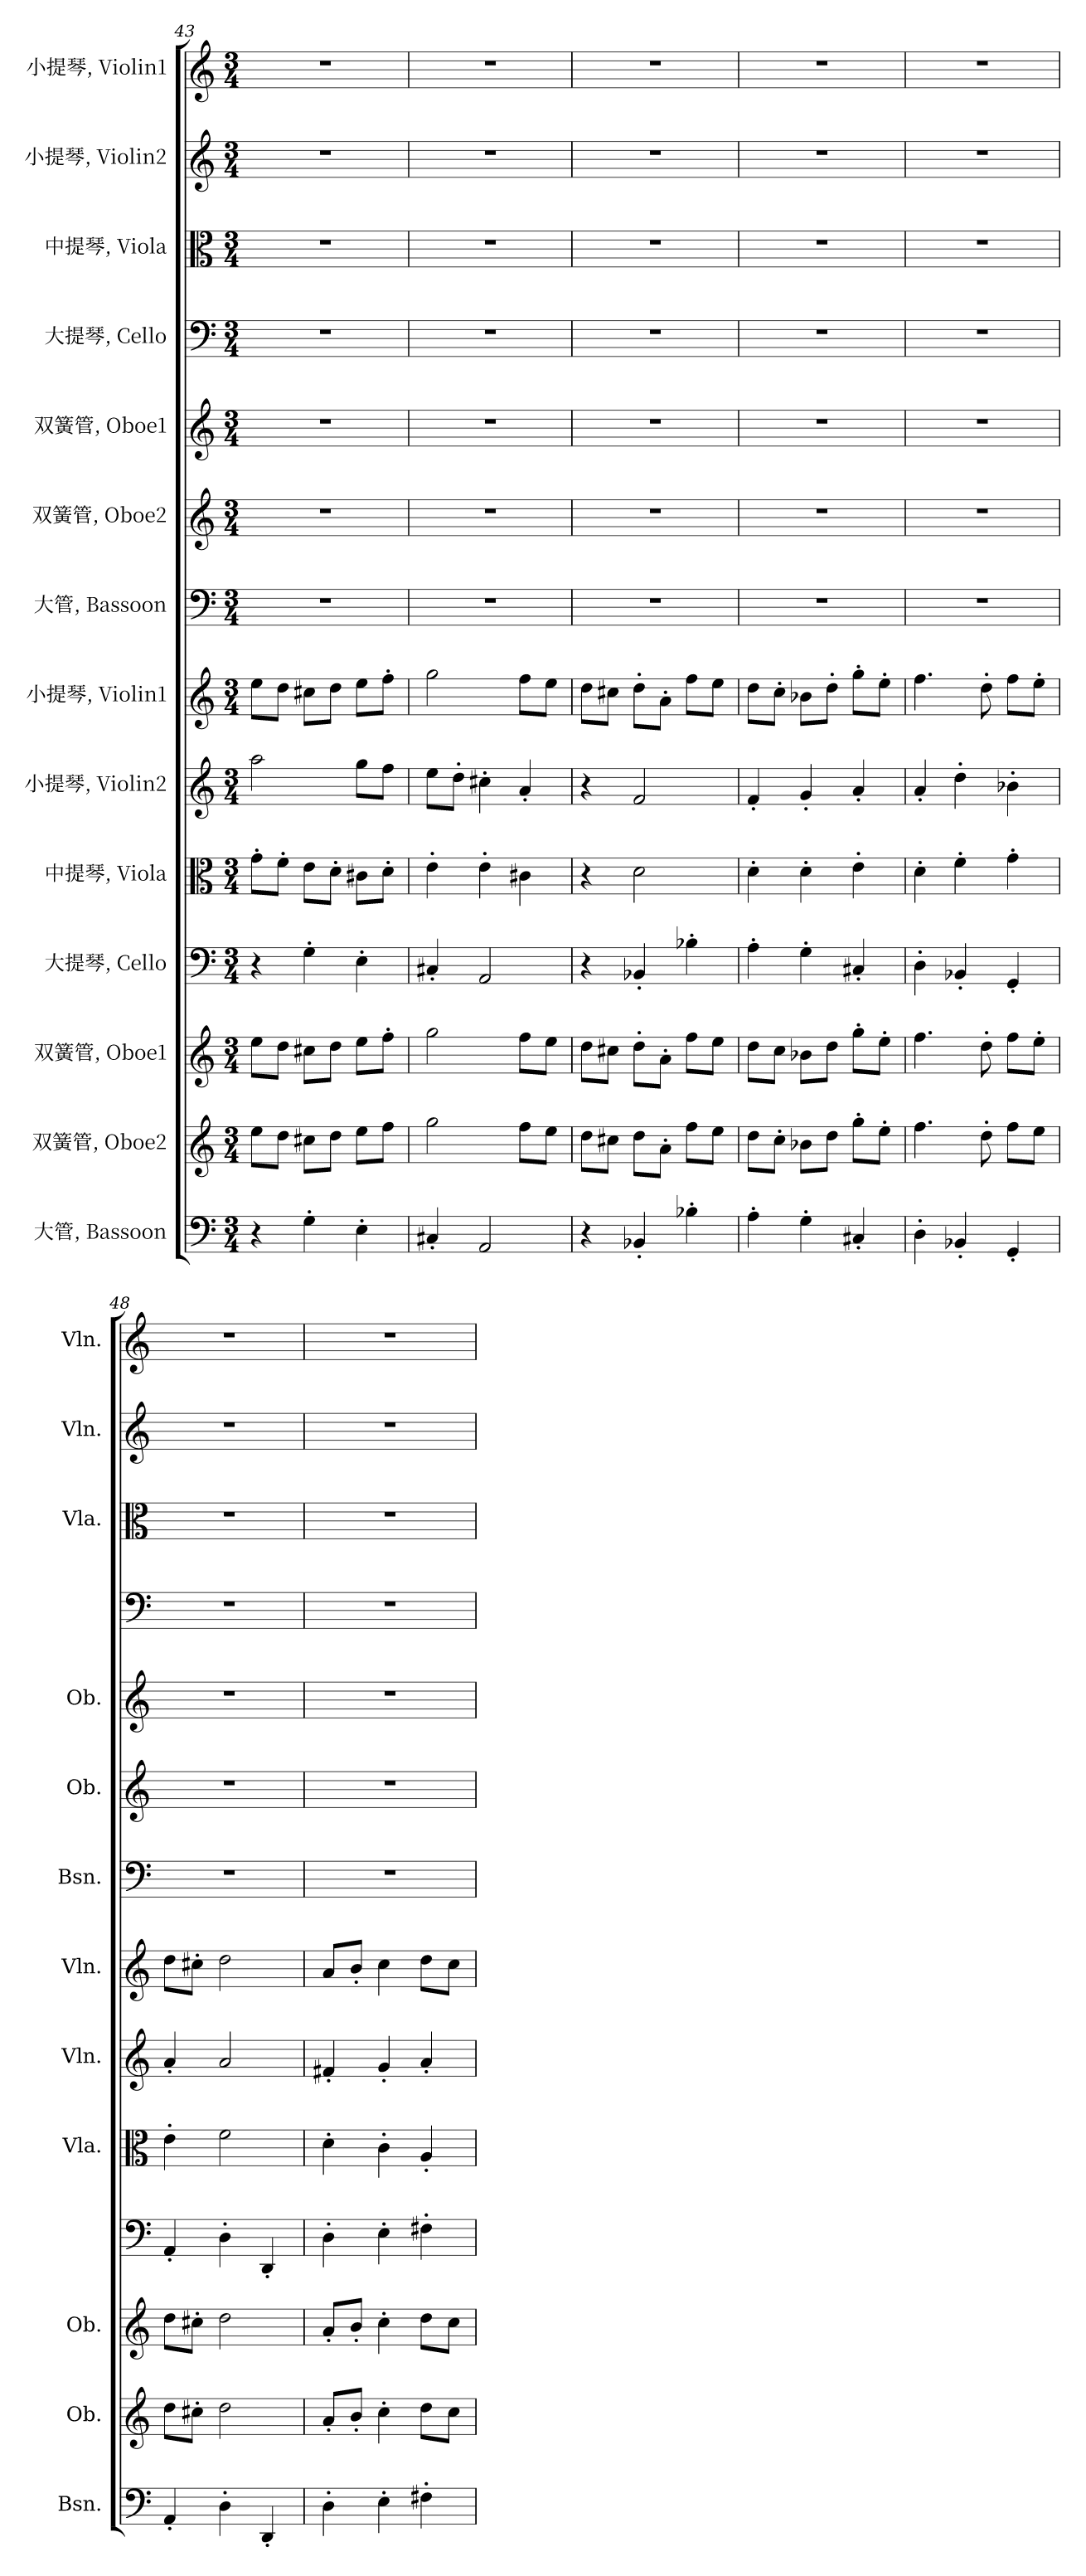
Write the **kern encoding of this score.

**kern	**kern	**kern	**kern	**kern	**kern	**kern	**kern	**kern	**kern	**kern	**kern	**kern	**kern
*part14	*part13	*part12	*part11	*part10	*part9	*part8	*part7	*part6	*part5	*part4	*part3	*part2	*part1
*staff14	*staff13	*staff12	*staff11	*staff10	*staff9	*staff8	*staff7	*staff6	*staff5	*staff4	*staff3	*staff2	*staff1
*I"大管, Bassoon	*I"双簧管, Oboe2	*I"双簧管, Oboe1	*I"大提琴, Cello	*I"中提琴, Viola	*I"小提琴, Violin2	*I"小提琴, Violin1	*I"大管, Bassoon	*I"双簧管, Oboe2	*I"双簧管, Oboe1	*I"大提琴, Cello	*I"中提琴, Viola	*I"小提琴, Violin2	*I"小提琴, Violin1
*I'Bsn.	*I'Ob.	*I'Ob.	*	*I'Vla.	*I'Vln.	*I'Vln.	*I'Bsn.	*I'Ob.	*I'Ob.	*	*I'Vla.	*I'Vln.	*I'Vln.
*clefF4	*clefG2	*clefG2	*clefF4	*clefC3	*clefG2	*clefG2	*clefF4	*clefG2	*clefG2	*clefF4	*clefC3	*clefG2	*clefG2
*k[]	*k[]	*k[]	*k[]	*k[]	*k[]	*k[]	*k[]	*k[]	*k[]	*k[]	*k[]	*k[]	*k[]
*M3/4	*M3/4	*M3/4	*M3/4	*M3/4	*M3/4	*M3/4	*M3/4	*M3/4	*M3/4	*M3/4	*M3/4	*M3/4	*M3/4
=43	=43	=43	=43	=43	=43	=43	=43	=43	=43	=43	=43	=43	=43
4r	8ee\L	8ee\L	4r	8g'\L	2aa\	8ee\L	2.r	2.r	2.r	2.r	2.r	2.r	2.r
.	8dd\J	8dd\J	.	8f'\J	.	8dd\J	.	.	.	.	.	.	.
4G'\	8cc#X\L	8cc#X\L	4G'\	8e\L	.	8cc#X\L	.	.	.	.	.	.	.
.	8dd\J	8dd\J	.	8d'\J	.	8dd\J	.	.	.	.	.	.	.
4E'\	8ee\L	8ee\L	4E'\	8c#X\L	8gg\L	8ee\L	.	.	.	.	.	.	.
.	8ff\J	8ff'\J	.	8d'\J	8ff\J	8ff'\J	.	.	.	.	.	.	.
=44	=44	=44	=44	=44	=44	=44	=44	=44	=44	=44	=44	=44	=44
4C#X'/	2gg\	2gg\	4C#X'/	4e'\	8ee\L	2gg\	2.r	2.r	2.r	2.r	2.r	2.r	2.r
.	.	.	.	.	8dd'\J	.	.	.	.	.	.	.	.
2AA/	.	.	2AA/	4e'\	4cc#X'\	.	.	.	.	.	.	.	.
.	8ff\L	8ff\L	.	4c#X\	4a'/	8ff\L	.	.	.	.	.	.	.
.	8ee\J	8ee\J	.	.	.	8ee\J	.	.	.	.	.	.	.
=45	=45	=45	=45	=45	=45	=45	=45	=45	=45	=45	=45	=45	=45
4r	8dd\L	8dd\L	4r	4r	4r	8dd\L	2.r	2.r	2.r	2.r	2.r	2.r	2.r
.	8cc#X\J	8cc#X\J	.	.	.	8cc#X\J	.	.	.	.	.	.	.
4BB-X'/	8dd\L	8dd'\L	4BB-X'/	2d\	2f/	8dd'\L	.	.	.	.	.	.	.
.	8a'\J	8a'\J	.	.	.	8a'\J	.	.	.	.	.	.	.
4B-X'\	8ff\L	8ff\L	4B-X'\	.	.	8ff\L	.	.	.	.	.	.	.
.	8ee\J	8ee\J	.	.	.	8ee\J	.	.	.	.	.	.	.
!!LO:PB:g=z
=46	=46	=46	=46	=46	=46	=46	=46	=46	=46	=46	=46	=46	=46
4A'\	8dd\L	8dd\L	4A'\	4d'\	4f'/	8dd\L	2.r	2.r	2.r	2.r	2.r	2.r	2.r
.	8cc'\J	8cc\J	.	.	.	8cc'\J	.	.	.	.	.	.	.
4G'\	8b-X\L	8b-X\L	4G'\	4d'\	4g'/	8b-X\L	.	.	.	.	.	.	.
.	8dd\J	8dd\J	.	.	.	8dd'\J	.	.	.	.	.	.	.
4C#X'/	8gg'\L	8gg'\L	4C#X'/	4e'\	4a'/	8gg'\L	.	.	.	.	.	.	.
.	8ee'\J	8ee'\J	.	.	.	8ee'\J	.	.	.	.	.	.	.
=47	=47	=47	=47	=47	=47	=47	=47	=47	=47	=47	=47	=47	=47
4D'\	4.ff\	4.ff\	4D'\	4d'\	4a'/	4.ff\	2.r	2.r	2.r	2.r	2.r	2.r	2.r
4BB-X'/	.	.	4BB-X'/	4f'\	4dd'\	.	.	.	.	.	.	.	.
.	8dd'\	8dd'\	.	.	.	8dd'\	.	.	.	.	.	.	.
4GG'/	8ff\L	8ff\L	4GG'/	4g'\	4b-X'\	8ff\L	.	.	.	.	.	.	.
.	8ee\J	8ee'\J	.	.	.	8ee'\J	.	.	.	.	.	.	.
=48	=48	=48	=48	=48	=48	=48	=48	=48	=48	=48	=48	=48	=48
4AA'/	8dd\L	8dd\L	4AA'/	4e'\	4a'/	8dd\L	2.r	2.r	2.r	2.r	2.r	2.r	2.r
.	8cc#X'\J	8cc#X'\J	.	.	.	8cc#X'\J	.	.	.	.	.	.	.
4D'\	2dd\	2dd\	4D'\	2f\	2a/	2dd\	.	.	.	.	.	.	.
4DD'/	.	.	4DD'/	.	.	.	.	.	.	.	.	.	.
=49	=49	=49	=49	=49	=49	=49	=49	=49	=49	=49	=49	=49	=49
4D'\	8a'/L	8a'/L	4D'\	4d'\	4f#X'/	8a/L	2.r	2.r	2.r	2.r	2.r	2.r	2.r
.	8b'/J	8b'/J	.	.	.	8b'/J	.	.	.	.	.	.	.
4E'\	4cc'\	4cc'\	4E'\	4c'\	4g'/	4cc\	.	.	.	.	.	.	.
4F#X'\	8dd\L	8dd\L	4F#X'\	4A'/	4a'/	8dd\L	.	.	.	.	.	.	.
.	8cc\J	8cc\J	.	.	.	8cc\J	.	.	.	.	.	.	.
=	=	=	=	=	=	=	=	=	=	=	=	=	=
*-	*-	*-	*-	*-	*-	*-	*-	*-	*-	*-	*-	*-	*-
